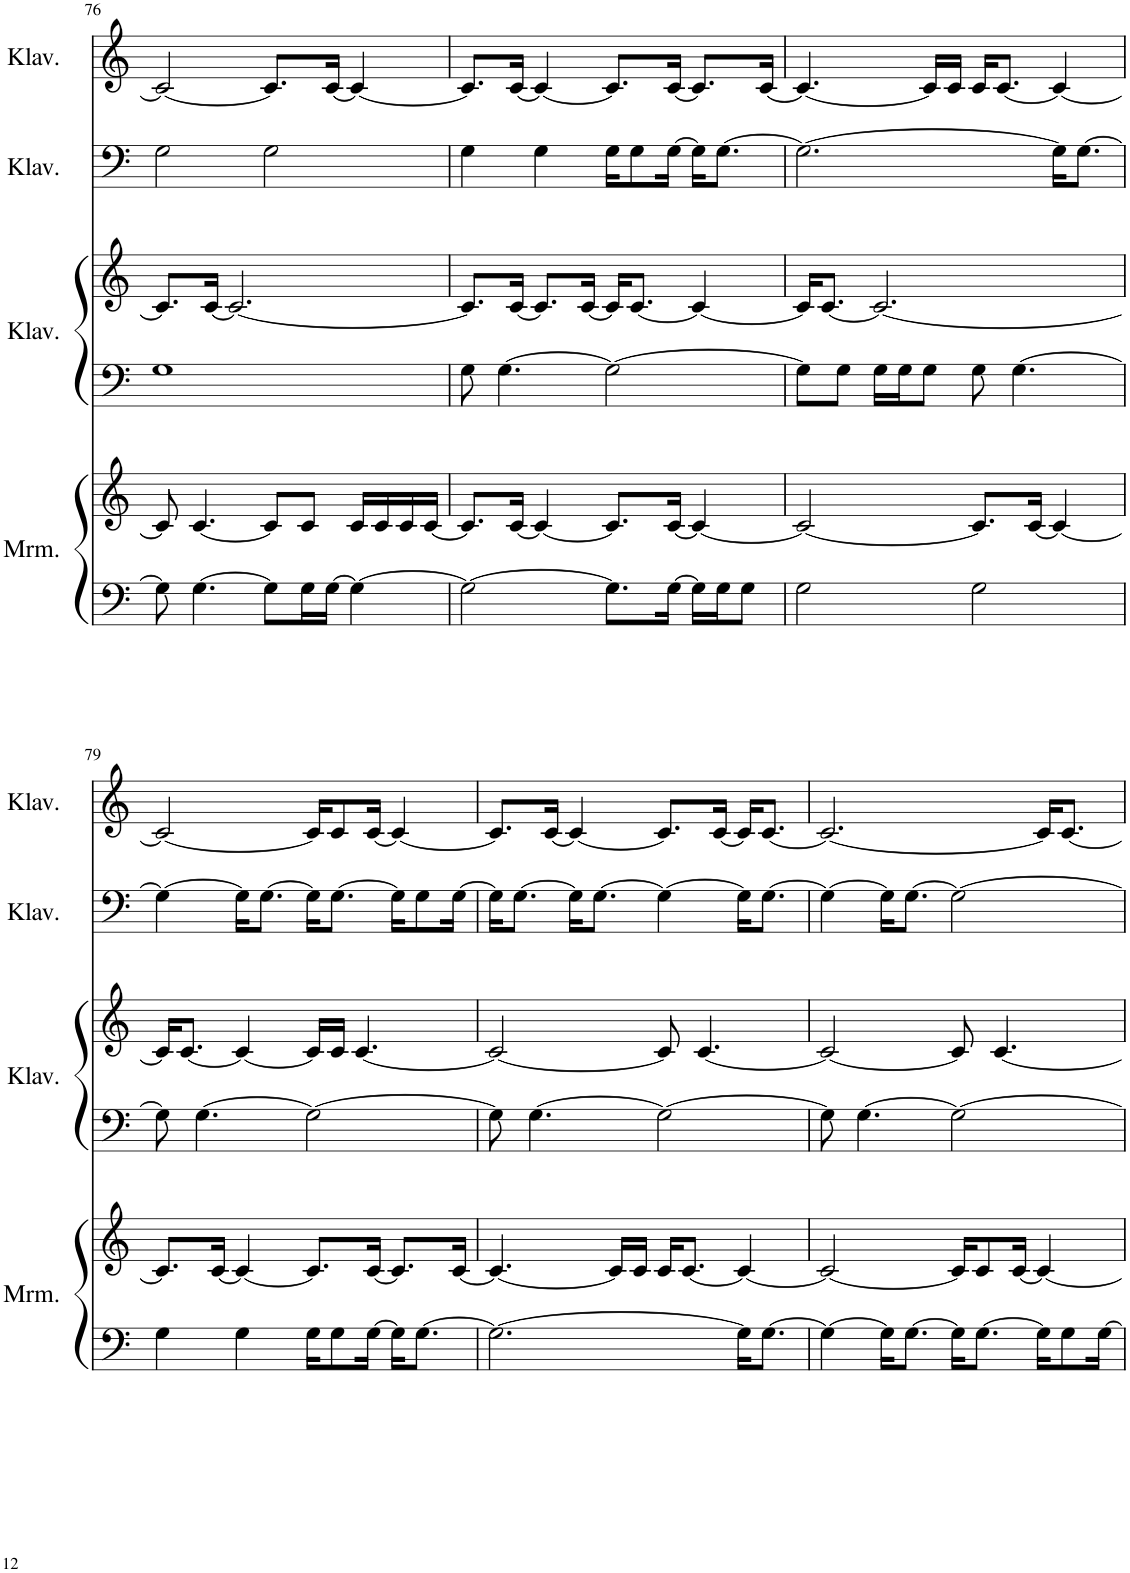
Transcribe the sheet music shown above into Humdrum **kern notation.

**kern	**kern	**kern	**kern	**kern	**kern
*part4	*part4	*part3	*part3	*part2	*part1
*staff6	*staff5	*staff4	*staff3	*staff2	*staff1
*I"Marimba	*	*I"Klavier	*	*I"Klavier	*I"Klavier
*I'Mrm.	*	*I'Klav.	*	*I'Klav.	*I'Klav.
!!LO:PB:g=z
*clefF4	*clefG2	*clefF4	*clefG2	*clefF4	*clefG2
*k[]	*k[]	*k[]	*k[]	*k[]	*k[]
*M4/4	*M4/4	*M4/4	*M4/4	*M4/4	*M4/4
=76	=76	=76	=76	=76	=76
8G\]	8c/]	1G	8.c/L]	2G\	2c/_
[4.G\	[4.c/	.	.	.	.
.	.	.	[16c/Jk	.	.
.	.	.	2.c/_	.	.
8G\L]	8c/L]	.	.	2G\	8.c/L]
16G\L	8c/J	.	.	.	.
[16G\JJ	.	.	.	.	[16c/Jk
4G\_	16c/LL	.	.	.	4c/_
.	16c/	.	.	.	.
.	16c/	.	.	.	.
.	[16c/JJ	.	.	.	.
=77	=77	=77	=77	=77	=77
2G\_	8.c/L]	8G\	8.c/L]	4G\	8.c/L]
.	.	[4.G\	.	.	.
.	[16c/Jk	.	[16c/Jk	.	[16c/Jk
.	4c/_	.	8.c/L]	4G\	4c/_
.	.	.	[16c/Jk	.	.
8.G\L]	8.c/L]	2G\_	16c/KL]	16G\KL	8.c/L]
.	.	.	[8.c/J	8G\	.
[16G\Jk	[16c/Jk	.	.	[16G\Jk	[16c/Jk
16G\LL]	4c/_	.	4c/_	16G\KL]	8.c/L]
16G\J	.	.	.	[8.G\J	.
8G\J	.	.	.	.	.
.	.	.	.	.	[16c/Jk
=78	=78	=78	=78	=78	=78
2G\	2c/_	8G\L]	16c/KL]	2.G\_	4.c/_
.	.	.	[8.c/J	.	.
.	.	8G\J	.	.	.
.	.	16G\LL	2.c/_	.	.
.	.	16G\J	.	.	.
.	.	8G\J	.	.	16c/LL]
.	.	.	.	.	16c/JJ
2G\	8.c/L]	8G\	.	.	16c/KL
.	.	.	.	.	[8.c/J
.	.	[4.G\	.	.	.
.	[16c/Jk	.	.	.	.
.	4c/_	.	.	16G\KL]	4c/_
.	.	.	.	[8.G\J	.
!!LO:LB:g=z
=79	=79	=79	=79	=79	=79
4G\	8.c/L]	8G\]	16c/KL]	4G\_	2c/_
.	.	.	[8.c/J	.	.
.	.	[4.G\	.	.	.
.	[16c/Jk	.	.	.	.
4G\	4c/_	.	4c/_	16G\KL]	.
.	.	.	.	[8.G\J	.
16G\KL	8.c/L]	2G\_	16c/LL]	16G\KL]	16c/KL]
8G\	.	.	16c/JJ	[8.G\J	8c/
.	.	.	[4.c/	.	.
[16G\Jk	[16c/Jk	.	.	.	[16c/Jk
16G\KL]	8.c/L]	.	.	16G\KL]	4c/_
[8.G\J	.	.	.	8G\	.
.	[16c/Jk	.	.	[16G\Jk	.
=80	=80	=80	=80	=80	=80
2.G\_	4.c/_	8G\]	2c/_	16G\KL]	8.c/L]
.	.	.	.	[8.G\J	.
.	.	[4.G\	.	.	.
.	.	.	.	.	[16c/Jk
.	.	.	.	16G\KL]	4c/_
.	.	.	.	[8.G\J	.
.	16c/LL]	.	.	.	.
.	16c/JJ	.	.	.	.
.	16c/KL	2G\_	8c/]	4G\_	8.c/L]
.	[8.c/J	.	.	.	.
.	.	.	[4.c/	.	.
.	.	.	.	.	[16c/Jk
16G\KL]	4c/_	.	.	16G\KL]	16c/KL]
[8.G\J	.	.	.	[8.G\J	[8.c/J
=81	=81	=81	=81	=81	=81
4G\_	2c/_	8G\]	2c/_	4G\_	2.c/_
.	.	[4.G\	.	.	.
16G\KL]	.	.	.	16G\KL]	.
[8.G\J	.	.	.	[8.G\J	.
16G\KL]	16c/KL]	2G\_	8c/]	2G\_	.
[8.G\J	8c/	.	.	.	.
.	.	.	[4.c/	.	.
.	[16c/Jk	.	.	.	.
16G\KL]	4c/_	.	.	.	16c/KL]
8G\	.	.	.	.	[8.c/J
[16G\Jk	.	.	.	.	.
=	=	=	=	=	=
*-	*-	*-	*-	*-	*-
